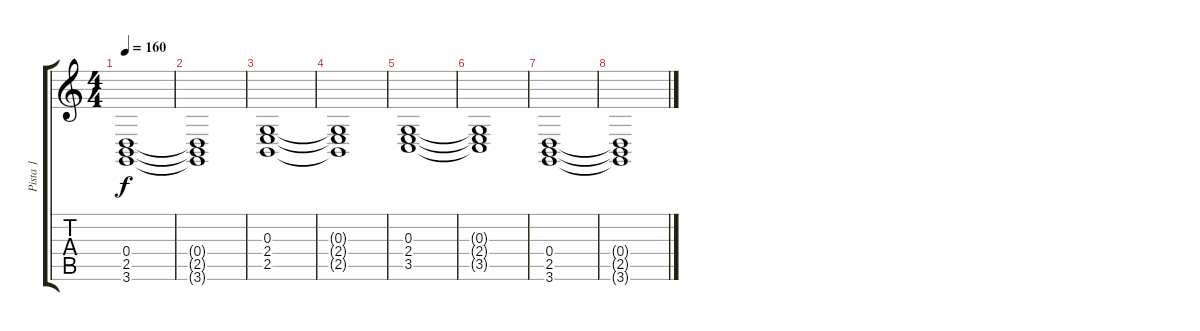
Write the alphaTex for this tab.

\track ("Pista 1" "Pista 1") {instrument flute}
\staff {score tabs}
\tuning (E4 B3 G3 D3 A2 E2) {hide}
\ts (4 4)
\tempo 160
\clef g2
\ks c
(0.4 2.5 3.6).1{dy f} |
(0.4{t} 2.5{t} 3.6{t}).1 |
(0.3 2.4 2.5).1 |
(0.3{t} 2.4{t} 2.5{t}).1 |
(0.3 2.4 3.5).1 |
(0.3{t} 2.4{t} 3.5{t}).1 |
(0.4 2.5 3.6).1 |
(0.4{t} 2.5{t} 3.6{t}).1
